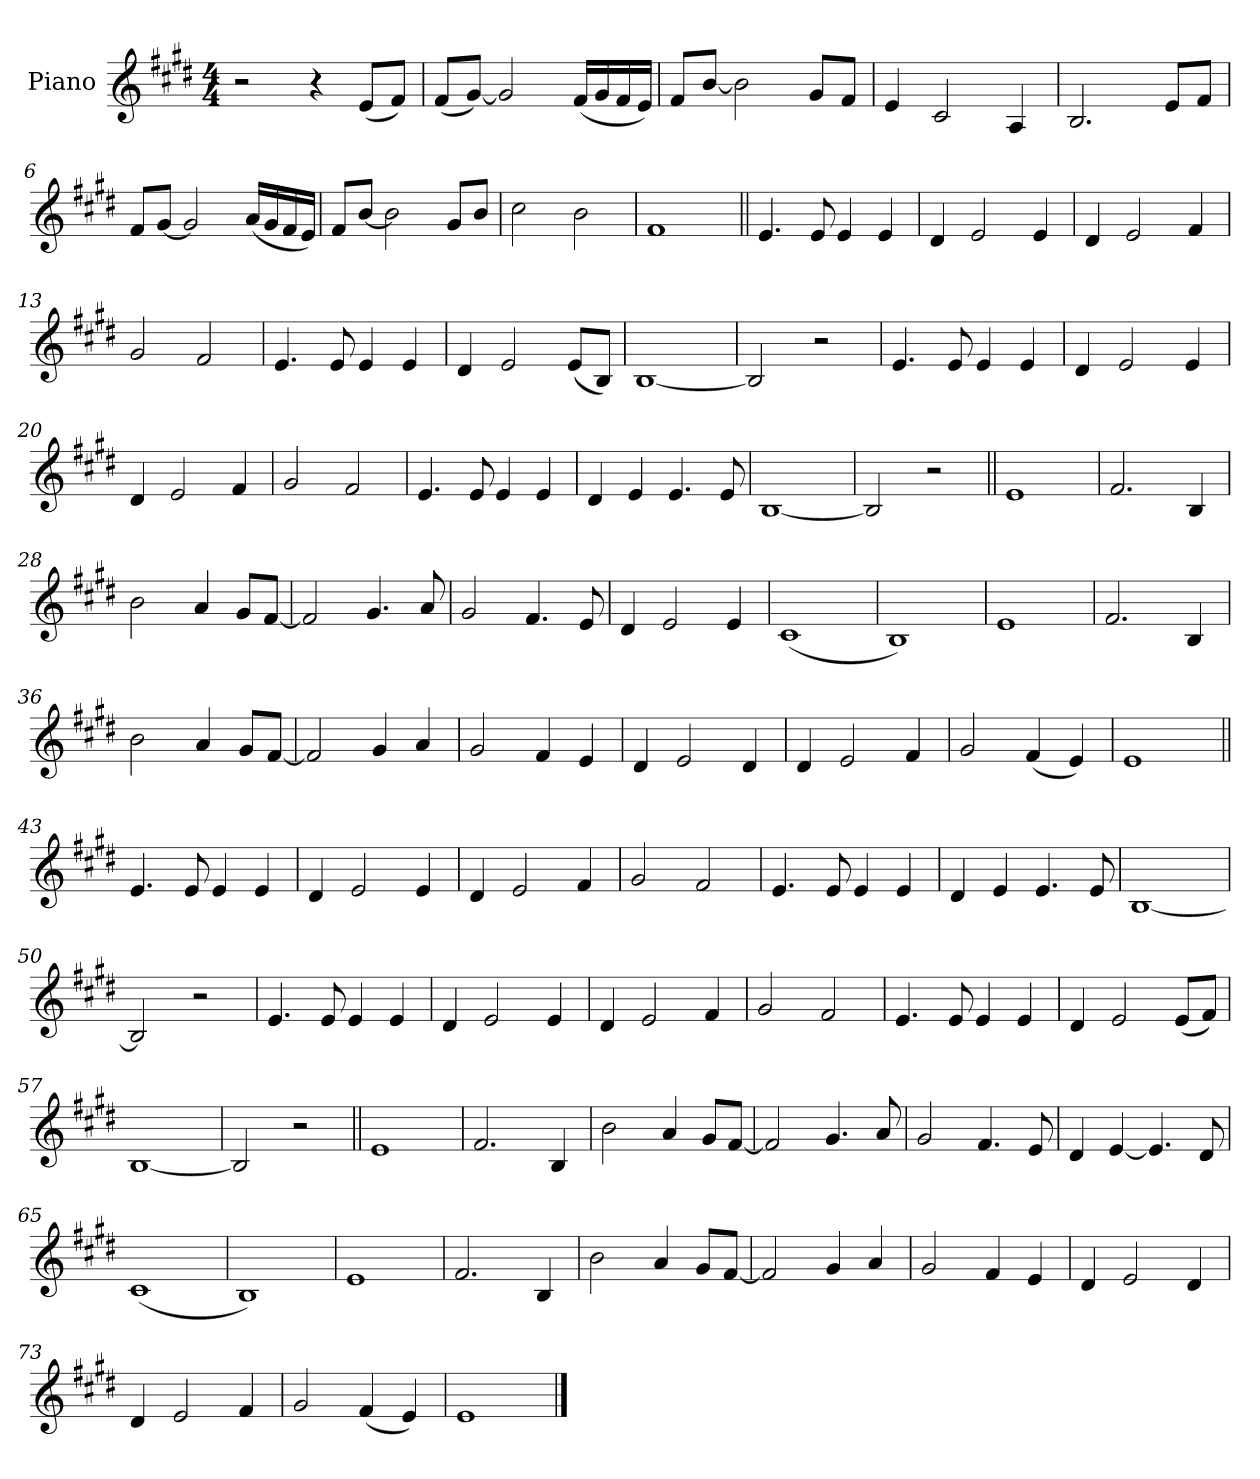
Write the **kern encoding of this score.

**kern
*part1
*staff1
*I"Piano
*I'Pno.
*clefG2
*k[f#c#g#d#]
*M4/4
=1
2r
4r
(8e!L
8f#!J)
=2
(8f#!L
[8g#!J)
2g#!]
(16f#!LL
16g#!
16f#!
16e!JJ)
=3
8f#!L
[8b!J
2b!]
8g#!L
8f#!J
=4
4e!
2c#!
4A!
=5
2.B!
8e!L
8f#!J
=6
8f#!L
[8g#!J
2g#!]
(16a!LL
16g#!
16f#!
16e!JJ)
=7
8f#!L
[8b!J
2b!]
8g#!L
8b!J
=8
2cc#!
2b!
=9
1f#!
=10||
4.e
8e
4e
4e
=11
4d#
2e
4e
=12
4d#
2e
4f#
=13
2g#
2f#
=14
4.e
8e
4e
4e
=15
4d#
2e
(8eL
8BJ)
=16
[1B
=17
2B]
2r
=18
4.e
8e
4e
4e
=19
4d#
2e
4e
=20
4d#
2e
4f#
=21
2g#
2f#
=22
4.e
8e
4e
4e
=23
4d#
4e
4.e
8e
=24
[1B
=25
2B]
2r
=26||
1e
=27
2.f#
4B
=28
2b
4a
8g#L
[8f#J
=29
2f#]
4.g#
8a
=30
2g#
4.f#
8e
=31
4d#
2e
4e
=32
(1c#
=33
1B)
=34
1e
=35
2.f#
4B
=36
2b
4a
8g#L
[8f#J
=37
2f#]
4g#
4a
=38
2g#
4f#
4e
=39
4d#
2e
4d#
=40
4d#
2e
4f#
=41
2g#
(4f#
4e)
=42
1e
=43||
4.e
8e
4e
4e
=44
4d#
2e
4e
=45
4d#
2e
4f#
=46
2g#
2f#
=47
4.e
8e
4e
4e
=48
4d#
4e
4.e
8e
=49
[1B
=50
2B]
2r
=51
4.e
8e
4e
4e
=52
4d#
2e
4e
=53
4d#
2e
4f#
=54
2g#
2f#
=55
4.e
8e
4e
4e
=56
4d#
2e
(8eL
8f#J)
=57
[1B
=58
2B]
2r
=59||
1e
=60
2.f#
4B
=61
2b
4a
8g#L
[8f#J
=62
2f#]
4.g#
8a
=63
2g#
4.f#
8e
=64
4d#
[4e
4.e]
8d#
=65
(1c#
=66
1B)
=67
1e
=68
2.f#
4B
=69
2b
4a
8g#L
[8f#J
=70
2f#]
4g#
4a
=71
2g#
4f#
4e
=72
4d#
2e
4d#
=73
4d#
2e
4f#
=74
2g#
(4f#
4e)
=75
1e
==
*-
